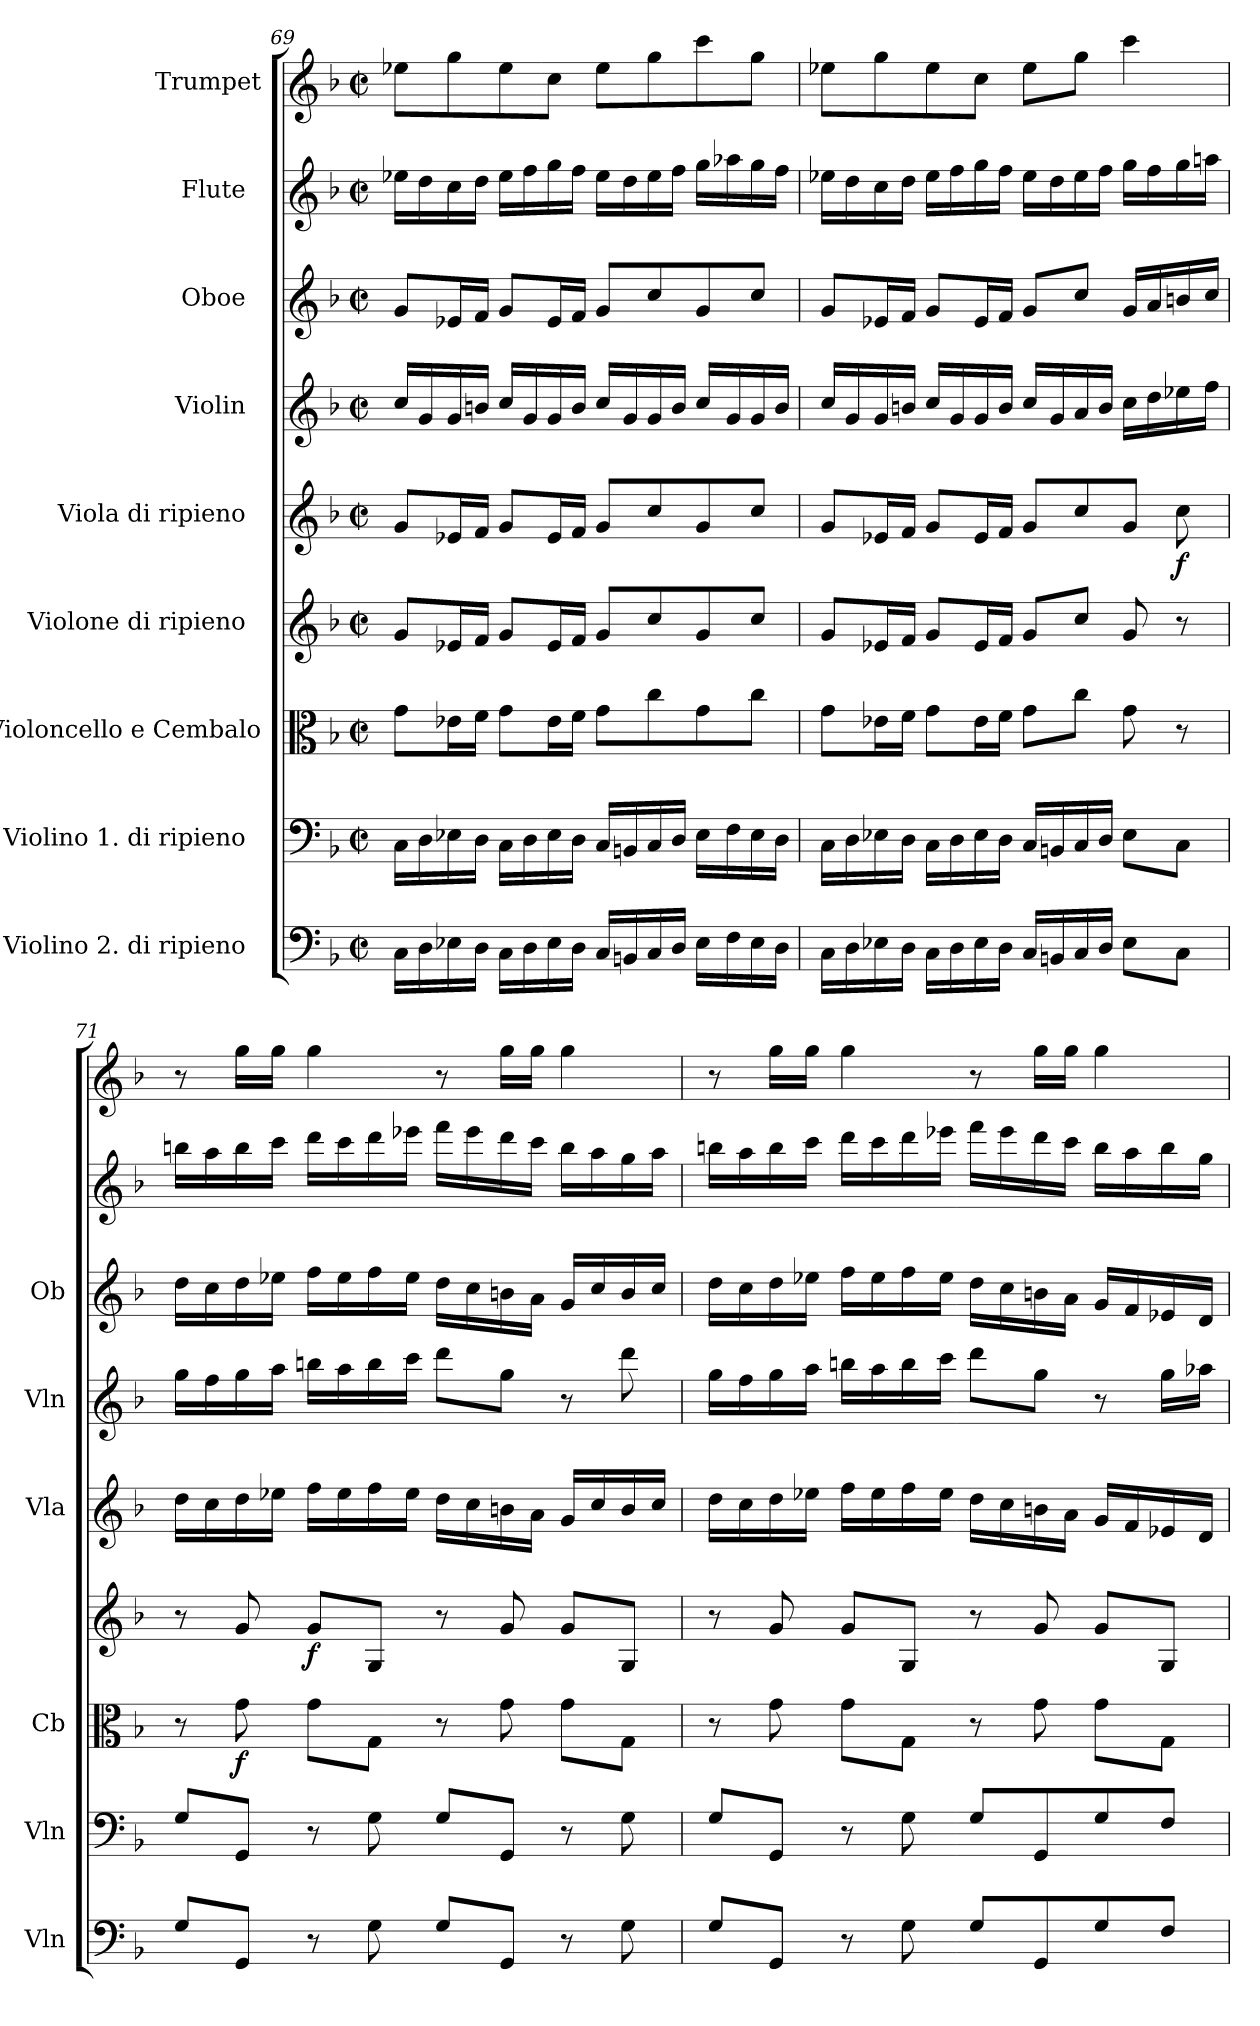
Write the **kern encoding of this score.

**kern	**kern	**kern	**dynam	**kern	**dynam	**kern	**dynam	**kern	**kern	**kern	**kern
*part9	*part8	*part7	*part7	*part6	*part6	*part5	*part5	*part4	*part3	*part2	*part1
*staff9	*staff8	*staff7	*staff7	*staff6	*staff6	*staff5	*staff5	*staff4	*staff3	*staff2	*staff1
*I"Violino 2.  di ripieno  	*I"Violino 1.  di ripieno  	*I"Violoncello  e Cembalo	*	*I"Violone  di ripieno  	*	*I"Viola  di ripieno    	*	*I"Violin              	*I"Oboe                	*I"Flute               	*I"Trumpet
*I'Vln	*I'Vln	*I'Cb	*	*	*	*I'Vla	*	*I'Vln	*I'Ob	*	*
*clefF4	*clefF4	*clefC3	*	*clefG2	*	*clefG2	*	*clefG2	*clefG2	*clefG2	*clefG2
*ITrd7c12	*	*	*	*	*	*	*	*	*	*	*
*k[b-]	*k[b-]	*k[b-]	*	*k[b-]	*	*k[b-]	*	*k[b-]	*k[b-]	*k[b-]	*k[b-]
*F:	*F:	*F:	*	*F:	*	*F:	*	*F:	*F:	*F:	*F:
*M2/2	*M2/2	*M2/2	*	*M2/2	*	*M2/2	*	*M2/2	*M2/2	*M2/2	*M2/2
*met(c|)	*met(c|)	*met(c|)	*	*met(c|)	*	*met(c|)	*	*met(c|)	*met(c|)	*met(c|)	*met(c|)
=69	=69	=69	=69	=69	=69	=69	=69	=69	=69	=69	=69
16CC\LL	16C\LL	8g\L	.	8g/L	.	8g/L	.	16cc/LL	8g/L	16ee-X\LL	8ee-X\L
16DD\	16D\	.	.	.	.	.	.	16g/	.	16dd\	.
16EE-X\	16E-X\	16e-X\L	.	16e-X/L	.	16e-X/L	.	16g/	16e-X/L	16cc\	8gg\
16DD\JJ	16D\JJ	16f\JJ	.	16f/JJ	.	16f/JJ	.	16bn/JJ	16f/JJ	16dd\JJ	.
16CC\LL	16C\LL	8g\L	.	8g/L	.	8g/L	.	16cc/LL	8g/L	16ee-\LL	8ee-\
16DD\	16D\	.	.	.	.	.	.	16g/	.	16ff\	.
16EE-\	16E-\	16e-\L	.	16e-/L	.	16e-/L	.	16g/	16e-/L	16gg\	8cc\J
16DD\JJ	16D\JJ	16f\JJ	.	16f/JJ	.	16f/JJ	.	16b/JJ	16f/JJ	16ff\JJ	.
16CC/LL	16C/LL	8g\L	.	8g/L	.	8g/L	.	16cc/LL	8g/L	16ee-\LL	8ee-\L
16BBBn/	16BBn/	.	.	.	.	.	.	16g/	.	16dd\	.
16CC/	16C/	8cc\	.	8cc/	.	8cc/	.	16g/	8cc/	16ee-\	8gg\
16DD/JJ	16D/JJ	.	.	.	.	.	.	16b/JJ	.	16ff\JJ	.
16EE-\LL	16E-\LL	8g\	.	8g/	.	8g/	.	16cc/LL	8g/	16gg\LL	8ccc\
16FF\	16F\	.	.	.	.	.	.	16g/	.	16aa-X\	.
16EE-\	16E-\	8cc\J	.	8cc/J	.	8cc/J	.	16g/	8cc/J	16gg\	8gg\J
16DD\JJ	16D\JJ	.	.	.	.	.	.	16b/JJ	.	16ff\JJ	.
=70	=70	=70	=70	=70	=70	=70	=70	=70	=70	=70	=70
16CC\LL	16C\LL	8g\L	.	8g/L	.	8g/L	.	16cc/LL	8g/L	16ee-X\LL	8ee-X\L
16DD\	16D\	.	.	.	.	.	.	16g/	.	16dd\	.
16EE-X\	16E-X\	16e-X\L	.	16e-X/L	.	16e-X/L	.	16g/	16e-X/L	16cc\	8gg\
16DD\JJ	16D\JJ	16f\JJ	.	16f/JJ	.	16f/JJ	.	16bn/JJ	16f/JJ	16dd\JJ	.
16CC\LL	16C\LL	8g\L	.	8g/L	.	8g/L	.	16cc/LL	8g/L	16ee-\LL	8ee-\
16DD\	16D\	.	.	.	.	.	.	16g/	.	16ff\	.
16EE-\	16E-\	16e-\L	.	16e-/L	.	16e-/L	.	16g/	16e-/L	16gg\	8cc\J
16DD\JJ	16D\JJ	16f\JJ	.	16f/JJ	.	16f/JJ	.	16b/JJ	16f/JJ	16ff\JJ	.
16CC/LL	16C/LL	8g\L	.	8g/L	.	8g/L	.	16cc/LL	8g/L	16ee-\LL	8ee-\L
16BBBn/	16BBn/	.	.	.	.	.	.	16g/	.	16dd\	.
16CC/	16C/	8cc\J	.	8cc/J	.	8cc/	.	16a/	8cc/J	16ee-\	8gg\J
16DD/JJ	16D/JJ	.	.	.	.	.	.	16b/JJ	.	16ff\JJ	.
8EE-\L	8E-\L	8g\	.	8g/	.	8g/J	.	16cc\LL	16g/LL	16gg\LL	4ccc\
.	.	.	.	.	.	.	.	16dd\	16a/	16ff\	.
!	!	!	!	!	!	!	!LO:DY:b	!	!	!	!
8CC\J	8C\J	8r	.	8r	.	8cc\	f	16ee-X\	16bn/	16gg\	.
.	.	.	.	.	.	.	.	16ff\JJ	16cc/JJ	16aan\JJ	.
=71	=71	=71	=71	=71	=71	=71	=71	=71	=71	=71	=71
8GG/L	8G/L	8r	.	8r	.	16dd\LL	.	16gg\LL	16dd\LL	16bbn\LL	8r
.	.	.	.	.	.	16cc\	.	16ff\	16cc\	16aa\	.
!	!	!	!LO:DY:b	!	!	!	!	!	!	!	!
8GGG/J	8GG/J	8g\	f	8g/	.	16dd\	.	16gg\	16dd\	16bb\	16gg\LL
.	.	.	.	.	.	16ee-X\JJ	.	16aa\JJ	16ee-X\JJ	16ccc\JJ	16gg\JJ
!	!	!	!	!	!LO:DY:b	!	!	!	!	!	!
8r	8r	8g\L	.	8g/L	f	16ff\LL	.	16bbn\LL	16ff\LL	16ddd\LL	4gg\
.	.	.	.	.	.	16ee-\	.	16aa\	16ee-\	16ccc\	.
8GG\	8G\	8G\J	.	8G/J	.	16ff\	.	16bb\	16ff\	16ddd\	.
.	.	.	.	.	.	16ee-\JJ	.	16ccc\JJ	16ee-\JJ	16eee-X\JJ	.
8GG/L	8G/L	8r	.	8r	.	16dd\LL	.	8ddd\L	16dd\LL	16fff\LL	8r
.	.	.	.	.	.	16cc\	.	.	16cc\	16eee-\	.
8GGG/J	8GG/J	8g\	.	8g/	.	16bn\	.	8gg\J	16bn\	16ddd\	16gg\LL
.	.	.	.	.	.	16a\JJ	.	.	16a\JJ	16ccc\JJ	16gg\JJ
8r	8r	8g\L	.	8g/L	.	16g/LL	.	8r	16g/LL	16bb\LL	4gg\
.	.	.	.	.	.	16cc/	.	.	16cc/	16aa\	.
8GG\	8G\	8G\J	.	8G/J	.	16b/	.	8ddd\	16b/	16gg\	.
.	.	.	.	.	.	16cc/JJ	.	.	16cc/JJ	16aa\JJ	.
=72	=72	=72	=72	=72	=72	=72	=72	=72	=72	=72	=72
8GG/L	8G/L	8r	.	8r	.	16dd\LL	.	16gg\LL	16dd\LL	16bbn\LL	8r
.	.	.	.	.	.	16cc\	.	16ff\	16cc\	16aa\	.
8GGG/J	8GG/J	8g\	.	8g/	.	16dd\	.	16gg\	16dd\	16bb\	16gg\LL
.	.	.	.	.	.	16ee-X\JJ	.	16aa\JJ	16ee-X\JJ	16ccc\JJ	16gg\JJ
8r	8r	8g\L	.	8g/L	.	16ff\LL	.	16bbn\LL	16ff\LL	16ddd\LL	4gg\
.	.	.	.	.	.	16ee-\	.	16aa\	16ee-\	16ccc\	.
8GG\	8G\	8G\J	.	8G/J	.	16ff\	.	16bb\	16ff\	16ddd\	.
.	.	.	.	.	.	16ee-\JJ	.	16ccc\JJ	16ee-\JJ	16eee-X\JJ	.
8GG/L	8G/L	8r	.	8r	.	16dd\LL	.	8ddd\L	16dd\LL	16fff\LL	8r
.	.	.	.	.	.	16cc\	.	.	16cc\	16eee-\	.
8GGG/	8GG/	8g\	.	8g/	.	16bn\	.	8gg\J	16bn\	16ddd\	16gg\LL
.	.	.	.	.	.	16a\JJ	.	.	16a\JJ	16ccc\JJ	16gg\JJ
8GG/	8G/	8g\L	.	8g/L	.	16g/LL	.	8r	16g/LL	16bb\LL	4gg\
.	.	.	.	.	.	16f/	.	.	16f/	16aa\	.
8FF/J	8F/J	8G\J	.	8G/J	.	16e-X/	.	16gg\LL	16e-X/	16bb\	.
.	.	.	.	.	.	16d/JJ	.	16aa-X\JJ	16d/JJ	16gg\JJ	.
=	=	=	=	=	=	=	=	=	=	=	=
*-	*-	*-	*-	*-	*-	*-	*-	*-	*-	*-	*-
